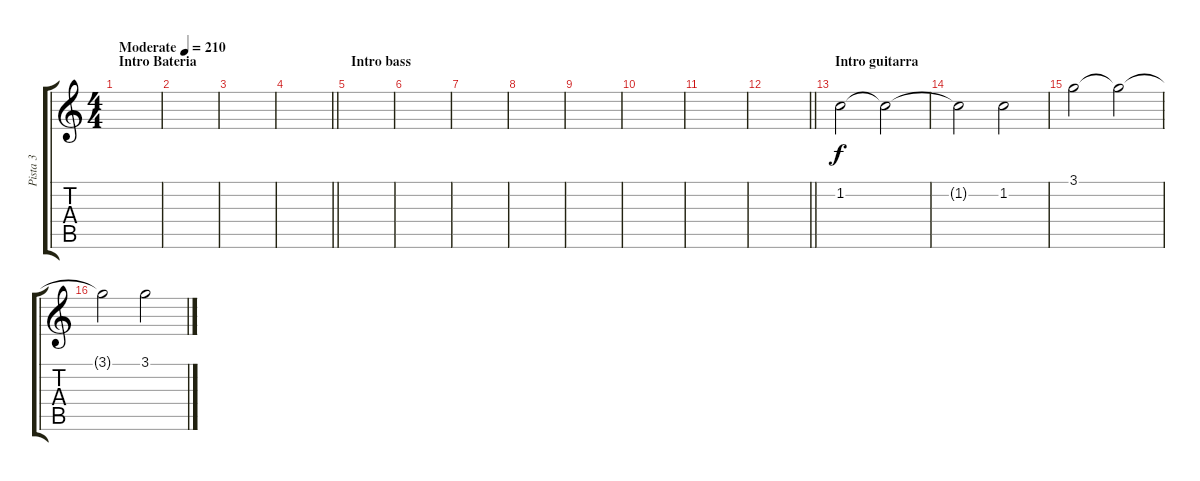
\track ("Pista 3" "Pista 3") {instrument distortionguitar}
\staff {score tabs}
\tuning (E4 B3 G3 D3 A2 E2) {hide}
\ts (4 4)
\section ("" "Intro Bateria")
\tempo (210 "Moderate")
\tempo 190
\tempo (210 "Moderate")
\clef g2
\ks c
|
|
|
\barLineRight lightlight
|
\section ("" "Intro bass")
|
|
|
|
|
|
|
\barLineRight lightlight
|
\section ("" "Intro guitarra")
1.2.2 1.2{t}.2 |
1.2{t}.2 1.2.2 |
3.1.2 3.1{t}.2 |
3.1{t}.2 3.1.2
